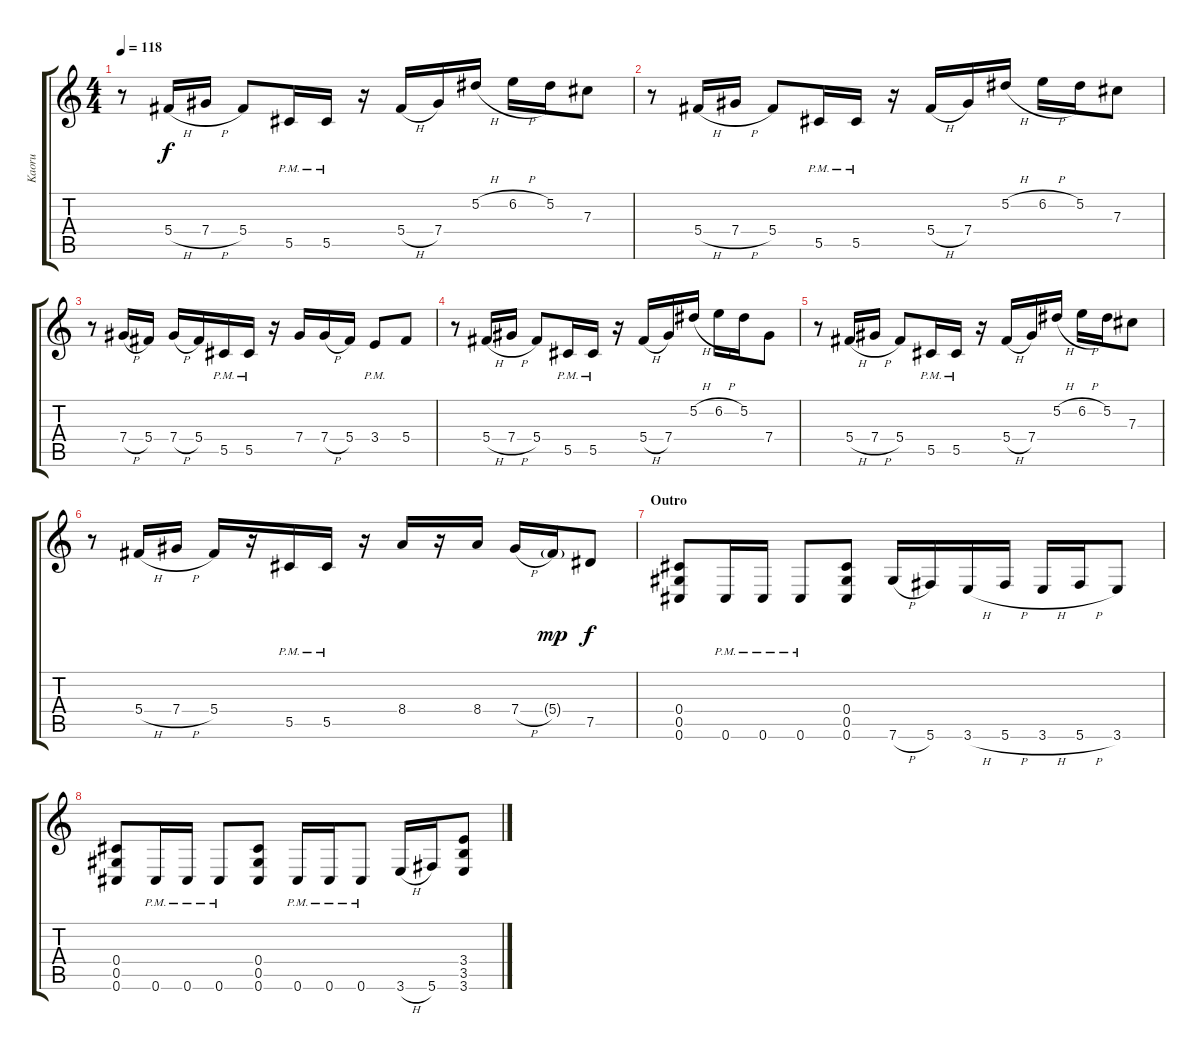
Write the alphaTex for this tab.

\track ("Kaoru" "Kaoru") {instrument overdrivenguitar}
\staff {score tabs}
\tuning (Eb4 Bb3 Gb3 Db3 Ab2 Db2) {hide}
\ts (4 4)
\tempo 118
\clef g2
\ks c
r.8{dy f} 5.4{h}.16 7.4{h}.16 5.4.8 5.5{pm}.16 5.5{pm}.16 r.16 5.4{h}.16 7.4.16 5.2{h}.16 6.2{h}.16 5.2.16 7.3.8 |
r.8 5.4{h}.16 7.4{h}.16 5.4.8 5.5{pm}.16 5.5{pm}.16 r.16 5.4{h}.16 7.4.16 5.2{h}.16 6.2{h}.16 5.2.16 7.3.8 |
r.8 7.4{h}.16 5.4.16 7.4{h}.16 5.4.16 5.5{pm}.16 5.5{pm}.16 r.16 7.4.16 7.4{h}.16 5.4.16 3.4{pm}.8 5.4.8 |
r.8 5.4{h}.16 7.4{h}.16 5.4.8 5.5{pm}.16 5.5{pm}.16 r.16 5.4{h}.16 7.4.16 5.2{h}.16 6.2{h}.16 5.2.16 7.4.8 |
r.8 5.4{h}.16 7.4{h}.16 5.4.8 5.5{pm}.16 5.5{pm}.16 r.16 5.4{h}.16 7.4.16 5.2{h}.16 6.2{h}.16 5.2.16 7.3.8 |
r.8 5.4{h}.16 7.4{h}.16 5.4.16 r.16 5.5{pm}.16 5.5{pm}.16 r.16 8.4.16 r.16 8.4.16 7.4{h}.16 5.4{g}.16{dy mp} 7.5.8{dy f} |
\section ("" "Outro")
(0.4 0.5 0.6).8 0.6{pm}.16 0.6{pm}.16 0.6{pm}.8 (0.4 0.5 0.6).8 7.6{h}.16 5.6.16 3.6{h}.16 5.6{h}.16 3.6{h}.16 5.6{h}.16 3.6.8 |
(0.4 0.5 0.6).8 0.6{pm}.16 0.6{pm}.16 0.6{pm}.8 (0.4 0.5 0.6).8 0.6{pm}.16 0.6{pm}.16 0.6{pm}.8 3.6{h}.16 5.6.16 (3.4 3.5 3.6).8
